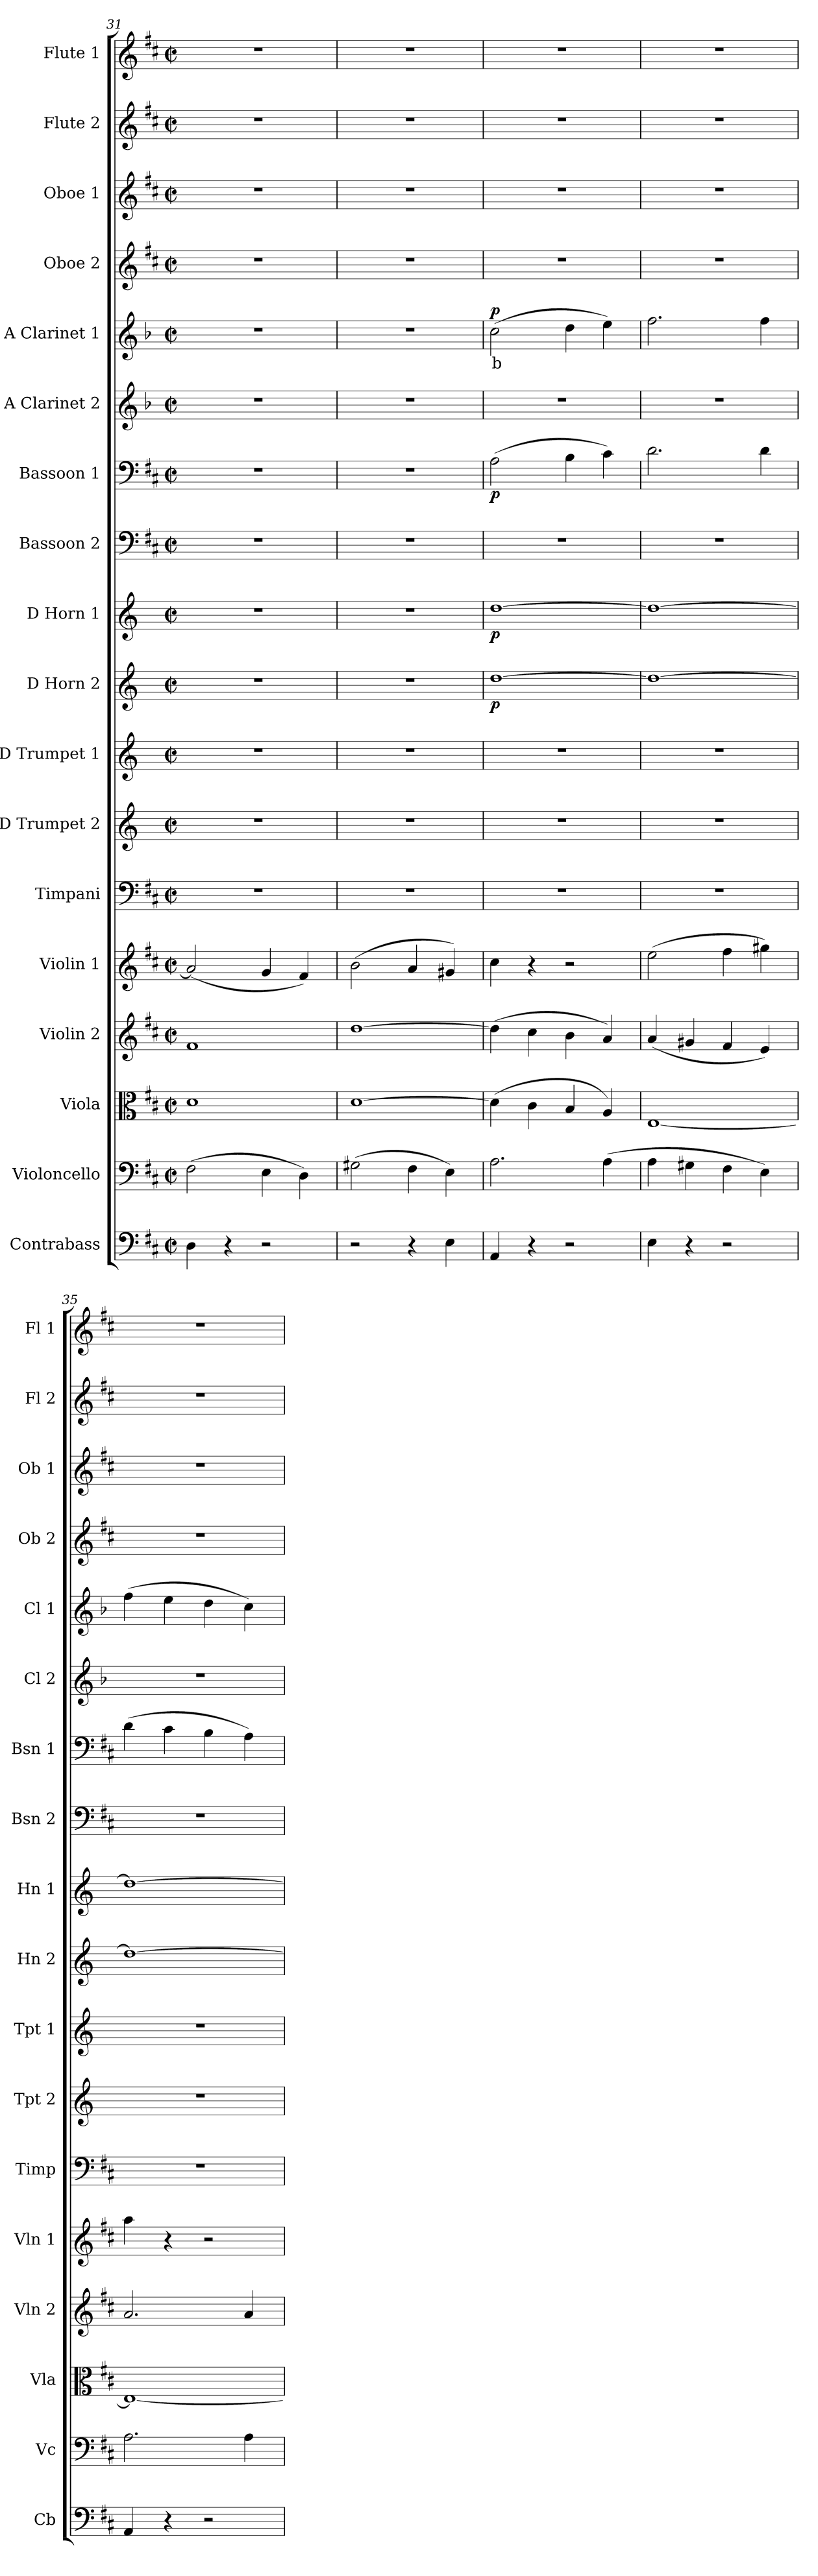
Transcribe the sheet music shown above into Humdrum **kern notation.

**kern	**kern	**kern	**kern	**kern	**kern	**kern	**kern	**kern	**dynam	**kern	**dynam	**kern	**kern	**dynam	**kern	**kern	**text	**dynam	**kern	**kern	**kern	**kern
*part18	*part17	*part16	*part15	*part14	*part13	*part12	*part11	*part10	*part10	*part9	*part9	*part8	*part7	*part7	*part6	*part5	*part5	*part5	*part4	*part3	*part2	*part1
*staff18	*staff17	*staff16	*staff15	*staff14	*staff13	*staff12	*staff11	*staff10	*staff10	*staff9	*staff9	*staff8	*staff7	*staff7	*staff6	*staff5	*staff5	*staff5	*staff4	*staff3	*staff2	*staff1
*I"Contrabass	*I"Violoncello	*I"Viola	*I"Violin 2	*I"Violin 1	*I"Timpani	*I"D Trumpet 2	*I"D Trumpet 1	*I"D Horn 2	*	*I"D Horn 1	*	*I"Bassoon 2	*I"Bassoon 1	*	*I"A Clarinet 2	*I"A Clarinet 1	*	*	*I"Oboe 2	*I"Oboe 1	*I"Flute 2	*I"Flute 1
*I'Cb	*I'Vc	*I'Vla	*I'Vln 2	*I'Vln 1	*I'Timp	*I'Tpt 2	*I'Tpt 1	*I'Hn 2	*	*I'Hn 1	*	*I'Bsn 2	*I'Bsn 1	*	*I'Cl 2	*I'Cl 1	*	*	*I'Ob 2	*I'Ob 1	*I'Fl 2	*I'Fl 1
*clefF4	*clefF4	*clefC3	*clefG2	*clefG2	*clefF4	*clefG2	*clefG2	*clefG2	*	*clefG2	*	*clefF4	*clefF4	*	*clefG2	*clefG2	*	*	*clefG2	*clefG2	*clefG2	*clefG2
*ITrd7c12	*	*	*	*	*	*ITrd-1c-2	*ITrd-1c-2	*ITrd6c10	*	*ITrd6c10	*	*	*	*	*ITrd2c3	*ITrd2c3	*	*	*	*	*	*
*k[f#c#]	*k[f#c#]	*k[f#c#]	*k[f#c#]	*k[f#c#]	*k[f#c#]	*k[f#c#]	*k[f#c#]	*k[f#c#]	*	*k[f#c#]	*	*k[f#c#]	*k[f#c#]	*	*k[f#c#]	*k[f#c#]	*	*	*k[f#c#]	*k[f#c#]	*k[f#c#]	*k[f#c#]
*M2/2	*M2/2	*M2/2	*M2/2	*M2/2	*M2/2	*M2/2	*M2/2	*M2/2	*	*M2/2	*	*M2/2	*M2/2	*	*M2/2	*M2/2	*	*	*M2/2	*M2/2	*M2/2	*M2/2
*met(c|)	*met(c|)	*met(c|)	*met(c|)	*met(c|)	*met(c|)	*met(c|)	*met(c|)	*met(c|)	*	*met(c|)	*	*met(c|)	*met(c|)	*	*met(c|)	*met(c|)	*	*	*met(c|)	*met(c|)	*met(c|)	*met(c|)
=31	=31	=31	=31	=31	=31	=31	=31	=31	=31	=31	=31	=31	=31	=31	=31	=31	=31	=31	=31	=31	=31	=31
4DD\	(2F#\	1d	1f#	(2a/]	1r	1r	1r	1r	.	1r	.	1r	1r	.	1r	1r	.	.	1r	1r	1r	1r
4r	.	.	.	.	.	.	.	.	.	.	.	.	.	.	.	.	.	.	.	.	.	.
2r	4E\	.	.	4g/	.	.	.	.	.	.	.	.	.	.	.	.	.	.	.	.	.	.
.	4D\)	.	.	4f#/)	.	.	.	.	.	.	.	.	.	.	.	.	.	.	.	.	.	.
=32	=32	=32	=32	=32	=32	=32	=32	=32	=32	=32	=32	=32	=32	=32	=32	=32	=32	=32	=32	=32	=32	=32
2r	(2G#X\	[1d	[1dd	(2b\	1r	1r	1r	1r	.	1r	.	1r	1r	.	1r	1r	.	.	1r	1r	1r	1r
4r	4F#\	.	.	4a/	.	.	.	.	.	.	.	.	.	.	.	.	.	.	.	.	.	.
4EE\	4E\)	.	.	4g#X/)	.	.	.	.	.	.	.	.	.	.	.	.	.	.	.	.	.	.
=33	=33	=33	=33	=33	=33	=33	=33	=33	=33	=33	=33	=33	=33	=33	=33	=33	=33	=33	=33	=33	=33	=33
!	!	!	!	!	!	!	!	!	!LO:DY:b	!	!LO:DY:b	!	!	!LO:DY:b	!	!	!LO:LY:b:color=#FF0000	!LO:DY:b	!	!	!	!
4AAA/	2.A\	(4d\]	(4dd\]	4cc#\	1r	1r	1r	[1e	p	[1e	p	1r	(2A\	p	1r	(2a\	b	p	1r	1r	1r	1r
4r	.	4c#\	4cc#\	4r	.	.	.	.	.	.	.	.	.	.	.	.	.	.	.	.	.	.
2r	.	4B/	4b\	2r	.	.	.	.	.	.	.	.	4B\	.	.	4b\	.	.	.	.	.	.
.	(4A\	4A/)	4a/)	.	.	.	.	.	.	.	.	.	4c#\)	.	.	4cc#\)	.	.	.	.	.	.
=34	=34	=34	=34	=34	=34	=34	=34	=34	=34	=34	=34	=34	=34	=34	=34	=34	=34	=34	=34	=34	=34	=34
4EE\	4A\	[1E	(4a/	(2ee\	1r	1r	1r	1e_	.	1e_	.	1r	2.d\	.	1r	2.dd\	.	.	1r	1r	1r	1r
4r	4G#X\	.	4g#X/	.	.	.	.	.	.	.	.	.	.	.	.	.	.	.	.	.	.	.
2r	4F#\	.	4f#/	4ff#\	.	.	.	.	.	.	.	.	.	.	.	.	.	.	.	.	.	.
.	4E\)	.	4e/)	4gg#X\)	.	.	.	.	.	.	.	.	4d\	.	.	4dd\	.	.	.	.	.	.
=35	=35	=35	=35	=35	=35	=35	=35	=35	=35	=35	=35	=35	=35	=35	=35	=35	=35	=35	=35	=35	=35	=35
4AAA/	2.A\	1E_	2.a/	4aa\	1r	1r	1r	1e_	.	1e_	.	1r	(4d\	.	1r	(4dd\	.	.	1r	1r	1r	1r
4r	.	.	.	4r	.	.	.	.	.	.	.	.	4c#\	.	.	4cc#\	.	.	.	.	.	.
2r	.	.	.	2r	.	.	.	.	.	.	.	.	4B\	.	.	4b\	.	.	.	.	.	.
.	4A\	.	4a/	.	.	.	.	.	.	.	.	.	4A\)	.	.	4a\)	.	.	.	.	.	.
=	=	=	=	=	=	=	=	=	=	=	=	=	=	=	=	=	=	=	=	=	=	=
*-	*-	*-	*-	*-	*-	*-	*-	*-	*-	*-	*-	*-	*-	*-	*-	*-	*-	*-	*-	*-	*-	*-
